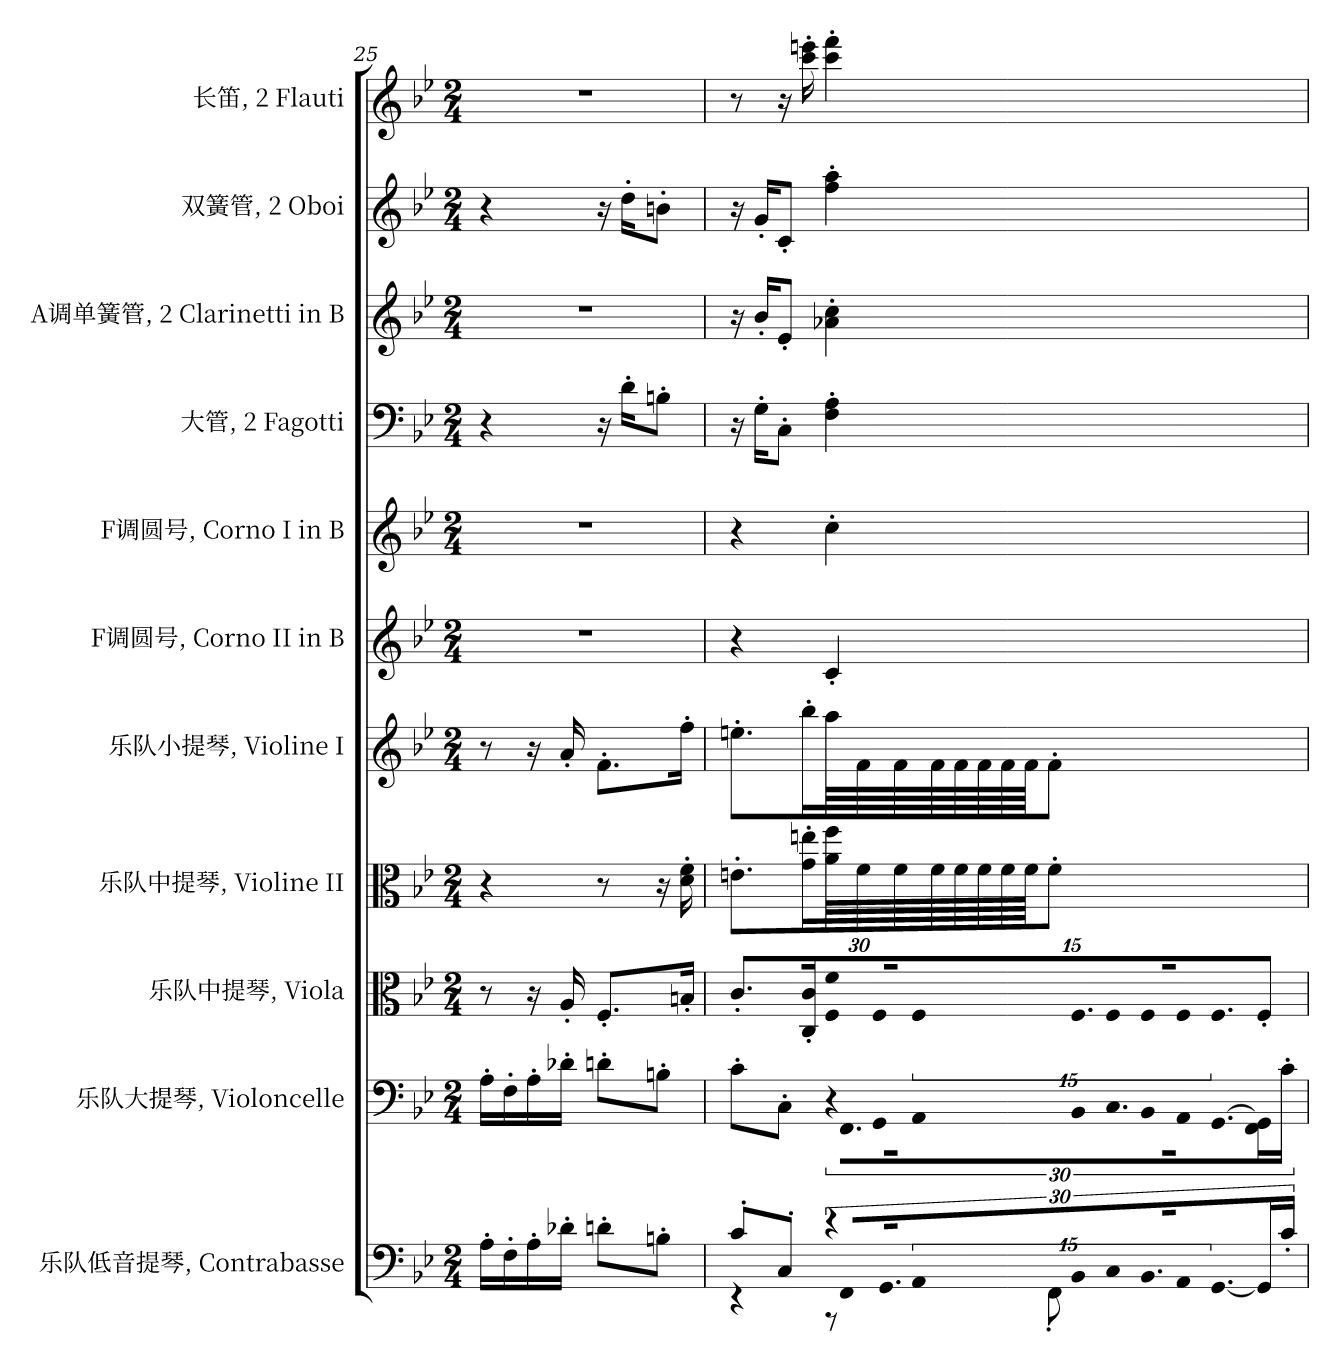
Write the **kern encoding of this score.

**kern	**kern	**kern	**kern	**kern	**kern	**kern	**kern	**kern	**kern	**kern
*part11	*part10	*part9	*part8	*part7	*part6	*part5	*part4	*part3	*part2	*part1
*staff11	*staff10	*staff9	*staff8	*staff7	*staff6	*staff5	*staff4	*staff3	*staff2	*staff1
*I"乐队低音提琴, Contrabasse	*I"乐队大提琴, Violoncelle	*I"乐队中提琴, Viola	*I"乐队中提琴, Violine II	*I"乐队小提琴, Violine I	*I"F调圆号, Corno II in B	*I"F调圆号, Corno I in B	*I"大管, 2 Fagotti	*I"A调单簧管, 2 Clarinetti in B	*I"双簧管, 2 Oboi	*I"长笛, 2 Flauti
*I'Cbs.	*	*	*	*	*	*	*	*I'A Cl.	*I'Ob.	*I'Fl.
*clefF4	*clefF4	*clefC3	*clefC3	*clefG2	*clefG2	*clefG2	*clefF4	*clefG2	*clefG2	*clefG2
*ITrd7c12	*	*	*	*	*ITrd4c7	*ITrd4c7	*	*ITrd2c3	*	*
*k[b-e-]	*k[b-e-]	*k[b-e-]	*k[b-e-]	*k[b-e-]	*k[b-e-a-]	*k[b-e-a-]	*k[b-e-]	*k[f#]	*k[b-e-]	*k[b-e-]
*M2/4	*M2/4	*M2/4	*M2/4	*M2/4	*M2/4	*M2/4	*M2/4	*M2/4	*M2/4	*M2/4
=25	=25	=25	=25	=25	=25	=25	=25	=25	=25	=25
16AA'\LL	16A'\LL	8r	4r	8r	2r	2r	4r	2r	4r	2r
16FF'\	16F'\	.	.	.	.	.	.	.	.	.
16AA'\	16A'\	16r	.	16r	.	.	.	.	.	.
16D-X'\JJ	16d-X'\JJ	16A'/	.	16a'/	.	.	.	.	.	.
8Dn'\L	8dn'\L	8.F'/L	8r	8.f'\L	.	.	16r	.	16r	.
.	.	.	.	.	.	.	16d'\KL	.	16dd'\KL	.
8BBn'\J	8Bn'\J	.	16r	.	.	.	8Bn'\J	.	8bn'\J	.
.	.	16Bn'/Jk	16d\' 16f\'	16ff'\Jk	.	.	.	.	.	.
!!LO:PB:g=z
=26	=26	=26	=26	=26	=26	=26	=26	=26	=26	=26
*	*	*	*	*	*	*	*	*	*	*MM44
*^	*	*	*	*	*	*	*	*	*	*
8C'/L	4r	8c'\L	8.c'/L	8.en'\L	8.een'\L	4r	4r	16r	16r	16r	8r
.	.	.	.	.	.	.	.	16G'\KL	16g'/KL	16g'/KL	.
8CC'/J	.	8C'\J	.	.	.	.	.	8C'\J	8c'/J	8c'/J	16r
.	.	.	16C/' 16c/'L	16g\' 16een\'L	16bb-'\L	.	.	.	.	.	16ccc\' 16eeen\'
!LO:N:vis=128	!	!LO:N:vis=128	!	!	!	!	!	!	!	!	!
*	*	*	*Xbrackettup	*	*	*	*	*	*	*	*
!	!	!	!LO:N:vis=256%9	!	!	!	!	!	!	!	!
1920%17r	8r	1920%17r	960%17F/ 960%17f/LL	64a\ 64ff\LL	64aa\LL	4F'/	4f'\	4F\' 4A\'	4fn\' 4a\'	4ff\' 4aa\'	4ccc\' 4fff\'
!LO:N:vis=256%9	!	!LO:N:vis=256.	!	!	!	!	!	!	!	!	!
960%17FFF/LLLL	.	1920%17FF\KLLLL	.	.	.	.	.	.	.	.	.
.	.	.	.	64f\	64f\	.	.	.	.	.	.
!	!	!LO:N:vis=256%9	!LO:N:vis=256%9	!	!	!	!	!	!	!	!
.	.	960%17GG\	960%17F/	.	.	.	.	.	.	.	.
!LO:N:vis=256.	!	!	!	!	!	!	!	!	!	!	!
1920%17GGG/K	.	.	.	.	.	.	.	.	.	.	.
.	.	.	.	64f\	64f\	.	.	.	.	.	.
1920ryy	.	1920ryy	1920ryy	.	.	.	.	.	.	.	.
!LO:N:vis=256%9	!	!LO:N:vis=256%9	!LO:N:vis=256%9	!	!	!	!	!	!	!	!
960%17AAA/	.	960%17AA\	960%17F/	.	.	.	.	.	.	.	.
.	.	.	.	64f\	64f\	.	.	.	.	.	.
!LO:N:vis=256%9	!	!LO:N:vis=256%9	!LO:N:vis=256.	!	!	!	!	!	!	!	!
960%17BBB-/	.	960%17BB-\	1920%17F/K	.	.	.	.	.	.	.	.
!	!	!	!LO:N:vis=256%9	!	!	!	!	!	!	!	!
.	.	.	960%17F/	64f\	64f\	.	.	.	.	.	.
!LO:N:vis=256%9	!	!LO:N:vis=256.	!	!	!	!	!	!	!	!	!
960%17CC/	.	1920%17C\K	.	.	.	.	.	.	.	.	.
.	.	.	.	64f\	64f\	.	.	.	.	.	.
!	!	!LO:N:vis=256%9	!LO:N:vis=256%9	!	!	!	!	!	!	!	!
.	.	960%17BB-\	960%17F/	.	.	.	.	.	.	.	.
!LO:N:vis=256.	!	!	!	!	!	!	!	!	!	!	!
1920%17BBB-/K	.	.	.	.	.	.	.	.	.	.	.
.	.	.	.	64f\	64f\	.	.	.	.	.	.
1920ryy	.	1920ryy	1920ryy	.	.	.	.	.	.	.	.
!LO:N:vis=256%9	!	!LO:N:vis=256%9	!LO:N:vis=256%9	!	!	!	!	!	!	!	!
960%17AAA/	.	960%17AA\	960%17F/	.	.	.	.	.	.	.	.
.	.	.	.	64f\JJJ	64f\JJJ	.	.	.	.	.	.
!LO:N:vis=256.	!	!LO:N:vis=256.	!LO:N:vis=256.	!	!	!	!	!	!	!	!
[1920%17GGG/JJK	.	[1920%17GG\JJK	1920%17F/JJJK	.	.	.	.	.	.	.	.
16GGG/]	8FFF'\	16FF\ 16GG\]	8F'/J	8f'\J	8f'\J	.	.	.	.	.	.
16C'/JJ	.	16c'\JJ	.	.	.	.	.	.	.	.	.
*v	*v	*	*	*	*	*	*	*	*	*	*
=	=	=	=	=	=	=	=	=	=	=
*-	*-	*-	*-	*-	*-	*-	*-	*-	*-	*-
